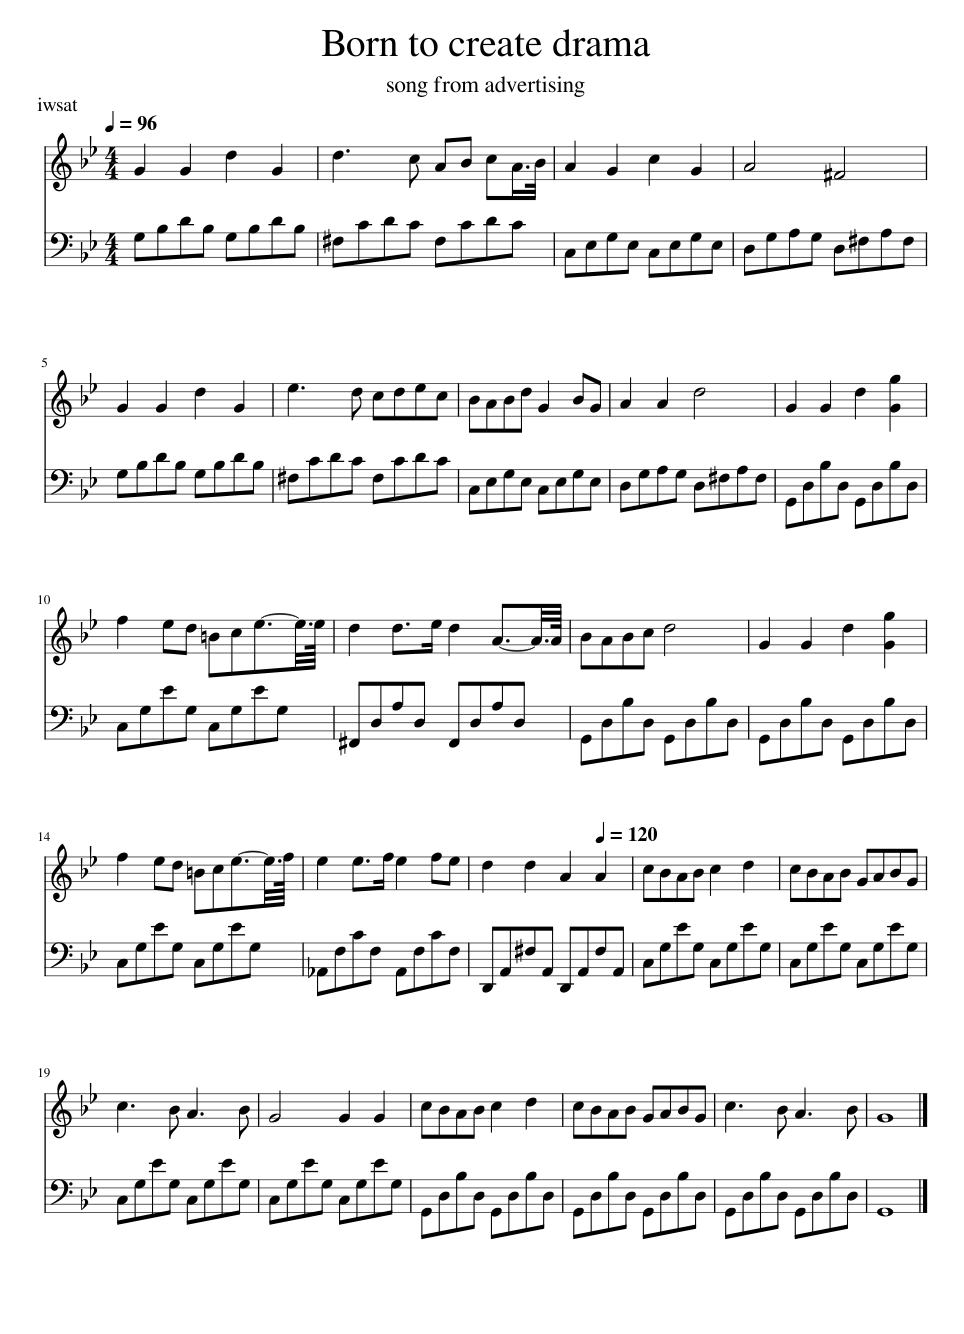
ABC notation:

X:1
%%score 1 2
L:1/8
Q:1/4=96
M:4/4
I:linebreak $
K:Bb
V:1 treble
V:2 bass
V:1
 G2 G2 d2 G2 | d3 c AB cA/>B/ | A2 G2 c2 G2 | A4 ^F4 |$ G2 G2 d2 G2 | %5
 e3 d cdec | BABd G2 BG | A2 A2 d4 | G2 G2 d2 [Gg]2 |$ f2 ed =Bce3/2-e/4>e/4 | %10
 d2 d>e d2 A3/2-A/4>A/4 | BABc d4 | G2 G2 d2 [Gg]2 |$ f2 ed =Bce3/2-e/4>f/4 | e2 e>f e2 fe | %15
 d2 d2 A2[Q:1/4=120] A2 | cBAB c2 d2 | cBAB GABG |$ c3 B A3 B | G4 G2 G2 | %20
 cBAB c2 d2 | cBAB GABG | c3 B A3 B | G8 |] %24
V:2
 G,B,DB, G,B,DB, | ^F,CDC F,CDC | C,E,G,E, C,E,G,E, | D,G,A,G, D,^F,A,F, |$ G,B,DB, G,B,DB, | %5
 ^F,CDC F,CDC | C,E,G,E, C,E,G,E, | D,G,A,G, D,^F,A,F, | G,,D,B,D, G,,D,B,D, |$ C,G,EG, C,G,EG, | %10
 ^F,,D,A,D, F,,D,A,D, | G,,D,B,D, G,,D,B,D, | G,,D,B,D, G,,D,B,D, |$ C,G,EG, C,G,EG, | _A,,F,CF, A,,F,CF, | %15
 D,,A,,^F,A,, D,,A,,F,A,, | C,G,EG, C,G,EG, | C,G,EG, C,G,EG, |$ C,G,EG, C,G,EG, | C,G,EG, C,G,EG, | %20
 G,,D,B,D, G,,D,B,D, | G,,D,B,D, G,,D,B,D, | G,,D,B,D, G,,D,B,D, | G,,8 |] %24
